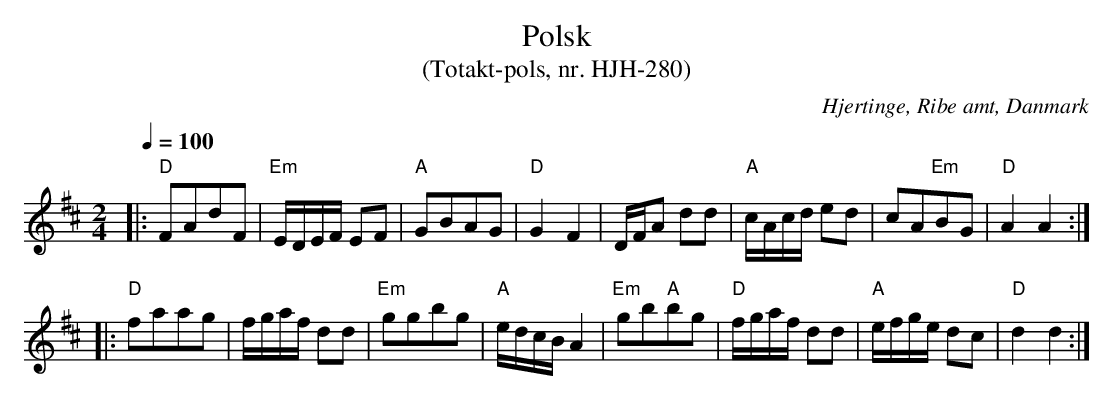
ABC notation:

X:1
T:Polsk
T:(Totakt-pols, nr. HJH-280)
O:Hjertinge, Ribe amt, Danmark
M:2/4
L:1/8
Q:1/4=100
K:D
|: "D"FAdF | "Em"E/D/E/F/ EF | "A"GBAG | "D"G2 F2 | D/F/A dd | "A"c/A/c/d/ ed | cA"Em"BG | "D"A2 A2 :|
|: "D"faag | f/g/a/f/ dd | "Em"ggbg | "A"e/d/c/B/ A2 | "Em"gb"A"bg | "D"f/g/a/f/ dd | "A"e/f/g/e/ dc | "D"d2 d2 :|
